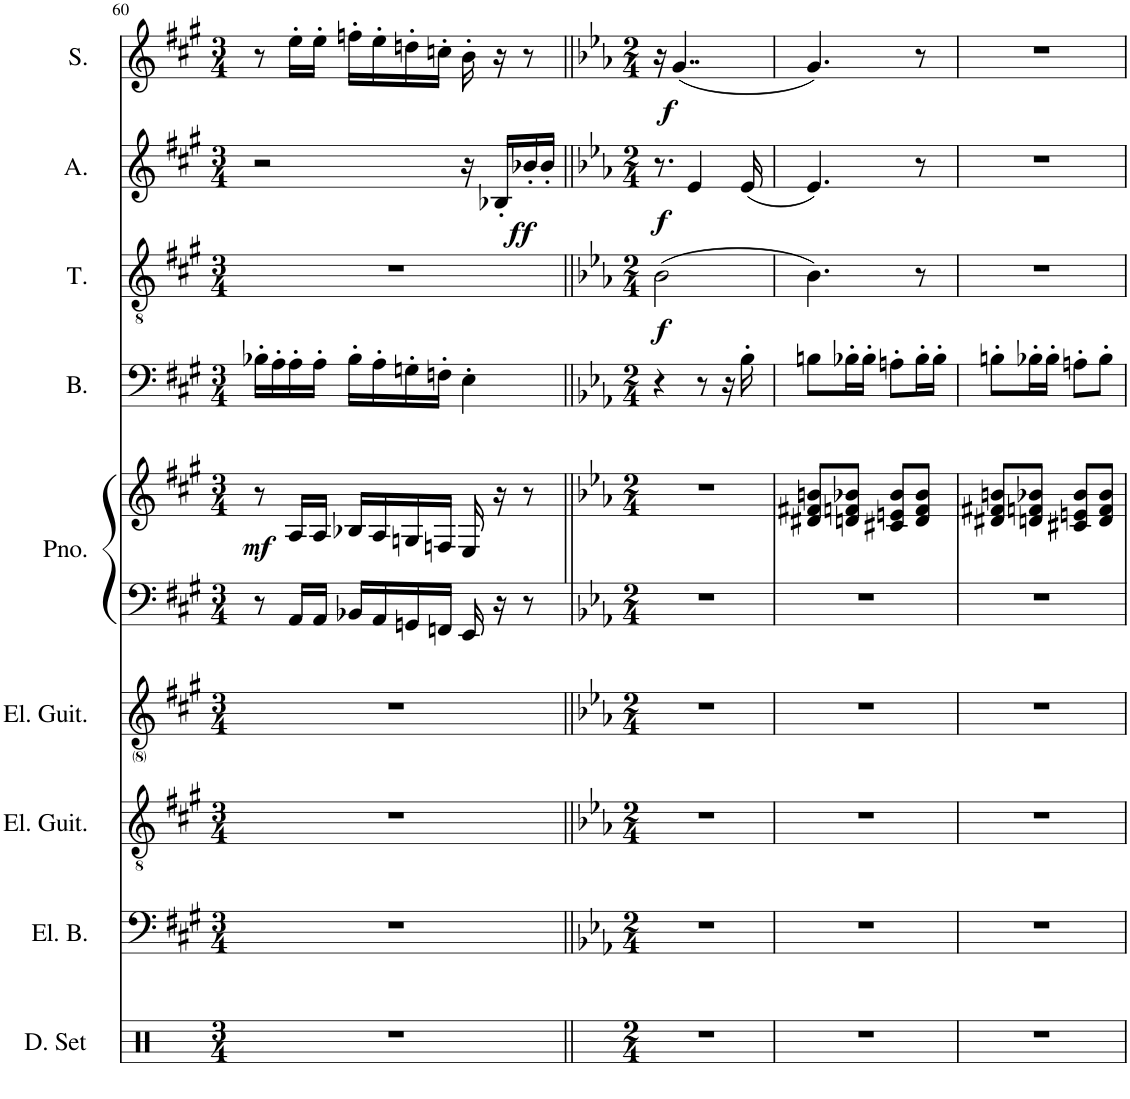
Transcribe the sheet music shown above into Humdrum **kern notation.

**kern	**kern	**kern	**kern	**kern	**kern	**dynam	**kern	**kern	**dynam	**kern	**dynam	**kern	**dynam
*part9	*part8	*part7	*part6	*part5	*part5	*part5	*part4	*part3	*part3	*part2	*part2	*part1	*part1
*staff10	*staff9	*staff8	*staff7	*staff6	*staff5	*staff5/6	*staff4	*staff3	*staff3	*staff2	*staff2	*staff1	*staff1
*I"Drumset	*I"Electric Bass	*I"Electric Guitar	*I"Electric Guitar	*I"Piano	*	*	*I"Bass	*I"Tenor	*	*I"Alto	*	*I"Soprano	*
*I'D. Set	*I'El. B.	*I'El. Guit.	*I'El. Guit.	*I'Pno.	*	*	*I'B.	*I'T.	*	*I'A.	*	*I'S.	*
!!LO:PB:g=z
*clefX	*clefF4	*clefGv2	*clefG2	*clefF4	*clefG2	*	*clefF4	*clefGv2	*	*clefG2	*	*clefG2	*
*	*Trd7c12	*	*	*	*	*	*	*	*	*	*	*	*
*k[]	*k[f#c#g#]	*k[f#c#g#]	*k[f#c#g#]	*k[f#c#g#]	*k[f#c#g#]	*	*k[f#c#g#]	*k[f#c#g#]	*	*k[f#c#g#]	*	*k[f#c#g#]	*
*M3/4	*M3/4	*M3/4	*M3/4	*M3/4	*M3/4	*	*M3/4	*M3/4	*	*M3/4	*	*M3/4	*
=60	=60	=60	=60	=60	=60	=60	=60	=60	=60	=60	=60	=60	=60
!	!	!	!	!	!	!LO:DY:b	!	!	!	!	!	!	!
2.r	2.r	2.r	2.r	8r	8r	mf	16B-X'\LL	2.r	.	2r	.	8r	.
.	.	.	.	.	.	.	16A'\	.	.	.	.	.	.
.	.	.	.	16AA/LL	16A/LL	.	16A'\	.	.	.	.	16ee'\LL	.
.	.	.	.	16AA/JJ	16A/JJ	.	16A'\JJ	.	.	.	.	16ee'\JJ	.
.	.	.	.	16BB-X/LL	16B-X/LL	.	16B-'\LL	.	.	.	.	16ffn'\LL	.
.	.	.	.	16AA/	16A/	.	16A'\	.	.	.	.	16ee'\	.
.	.	.	.	16GGn/	16Gn/	.	16Gn'\	.	.	.	.	16ddn'\	.
.	.	.	.	16FFn/JJ	16Fn/JJ	.	16Fn'\JJ	.	.	.	.	16ccn'\JJ	.
.	.	.	.	16EE/	16E/	.	4E'\	.	.	16r	.	16b'\	.
.	.	.	.	16r	16r	.	.	.	.	16B-X'/LL	.	16r	.
!	!	!	!	!	!	!	!	!	!	!	!LO:DY:b	!	!
.	.	.	.	8r	8r	.	.	.	.	16b-X'/	ff	8r	.
.	.	.	.	.	.	.	.	.	.	16b-'/JJ	.	.	.
=61||	=61||	=61||	=61||	=61||	=61||	=61||	=61||	=61||	=61||	=61||	=61||	=61||	=61||
*	*k[b-e-a-]	*k[b-e-a-]	*k[b-e-a-]	*k[b-e-a-]	*k[b-e-a-]	*	*k[b-e-a-]	*k[b-e-a-]	*	*k[b-e-a-]	*	*k[b-e-a-]	*
*M2/4	*M2/4	*M2/4	*M2/4	*M2/4	*M2/4	*	*M2/4	*M2/4	*	*M2/4	*	*M2/4	*
!	!	!	!	!	!	!	!	!	!LO:DY:b	!	!LO:DY:b	!	!
2r	2r	2r	2r	2r	2r	.	4r	(2B-\	f	8.r	f	16r	.
!	!	!	!	!	!	!	!	!	!	!	!	!	!LO:DY:b
.	.	.	.	.	.	.	.	.	.	.	.	(4..g/	f
.	.	.	.	.	.	.	.	.	.	4e-/	.	.	.
.	.	.	.	.	.	.	8r	.	.	.	.	.	.
.	.	.	.	.	.	.	16r	.	.	.	.	.	.
.	.	.	.	.	.	.	16B-'\	.	.	(16e-/	.	.	.
=62	=62	=62	=62	=62	=62	=62	=62	=62	=62	=62	=62	=62	=62
2r	2r	2r	2r	2r	8d#X/ 8f#X/ 8bn/L	.	8Bn\L	4.B-\)	.	4.e-/)	.	4.g/)	.
.	.	.	.	.	8dn/ 8fn/ 8b-X/J	.	16B-X'\L	.	.	.	.	.	.
.	.	.	.	.	.	.	16B-'\JJ	.	.	.	.	.	.
.	.	.	.	.	8c#X/ 8en/ 8b-/L	.	8An'\L	.	.	.	.	.	.
.	.	.	.	.	8d/ 8f/ 8b-/J	.	16B-'\L	8r	.	8r	.	8r	.
.	.	.	.	.	.	.	16B-'\JJ	.	.	.	.	.	.
=63	=63	=63	=63	=63	=63	=63	=63	=63	=63	=63	=63	=63	=63
2r	2r	2r	2r	2r	8d#X/ 8f#X/ 8bn/L	.	8Bn'\L	2r	.	2r	.	2r	.
.	.	.	.	.	8dn/ 8fn/ 8b-X/J	.	16B-X'\L	.	.	.	.	.	.
.	.	.	.	.	.	.	16B-'\JJ	.	.	.	.	.	.
.	.	.	.	.	8c#X/ 8en/ 8b-/L	.	8An'\L	.	.	.	.	.	.
.	.	.	.	.	8d/ 8f/ 8b-/J	.	8B-'\J	.	.	.	.	.	.
=	=	=	=	=	=	=	=	=	=	=	=	=	=
*-	*-	*-	*-	*-	*-	*-	*-	*-	*-	*-	*-	*-	*-
